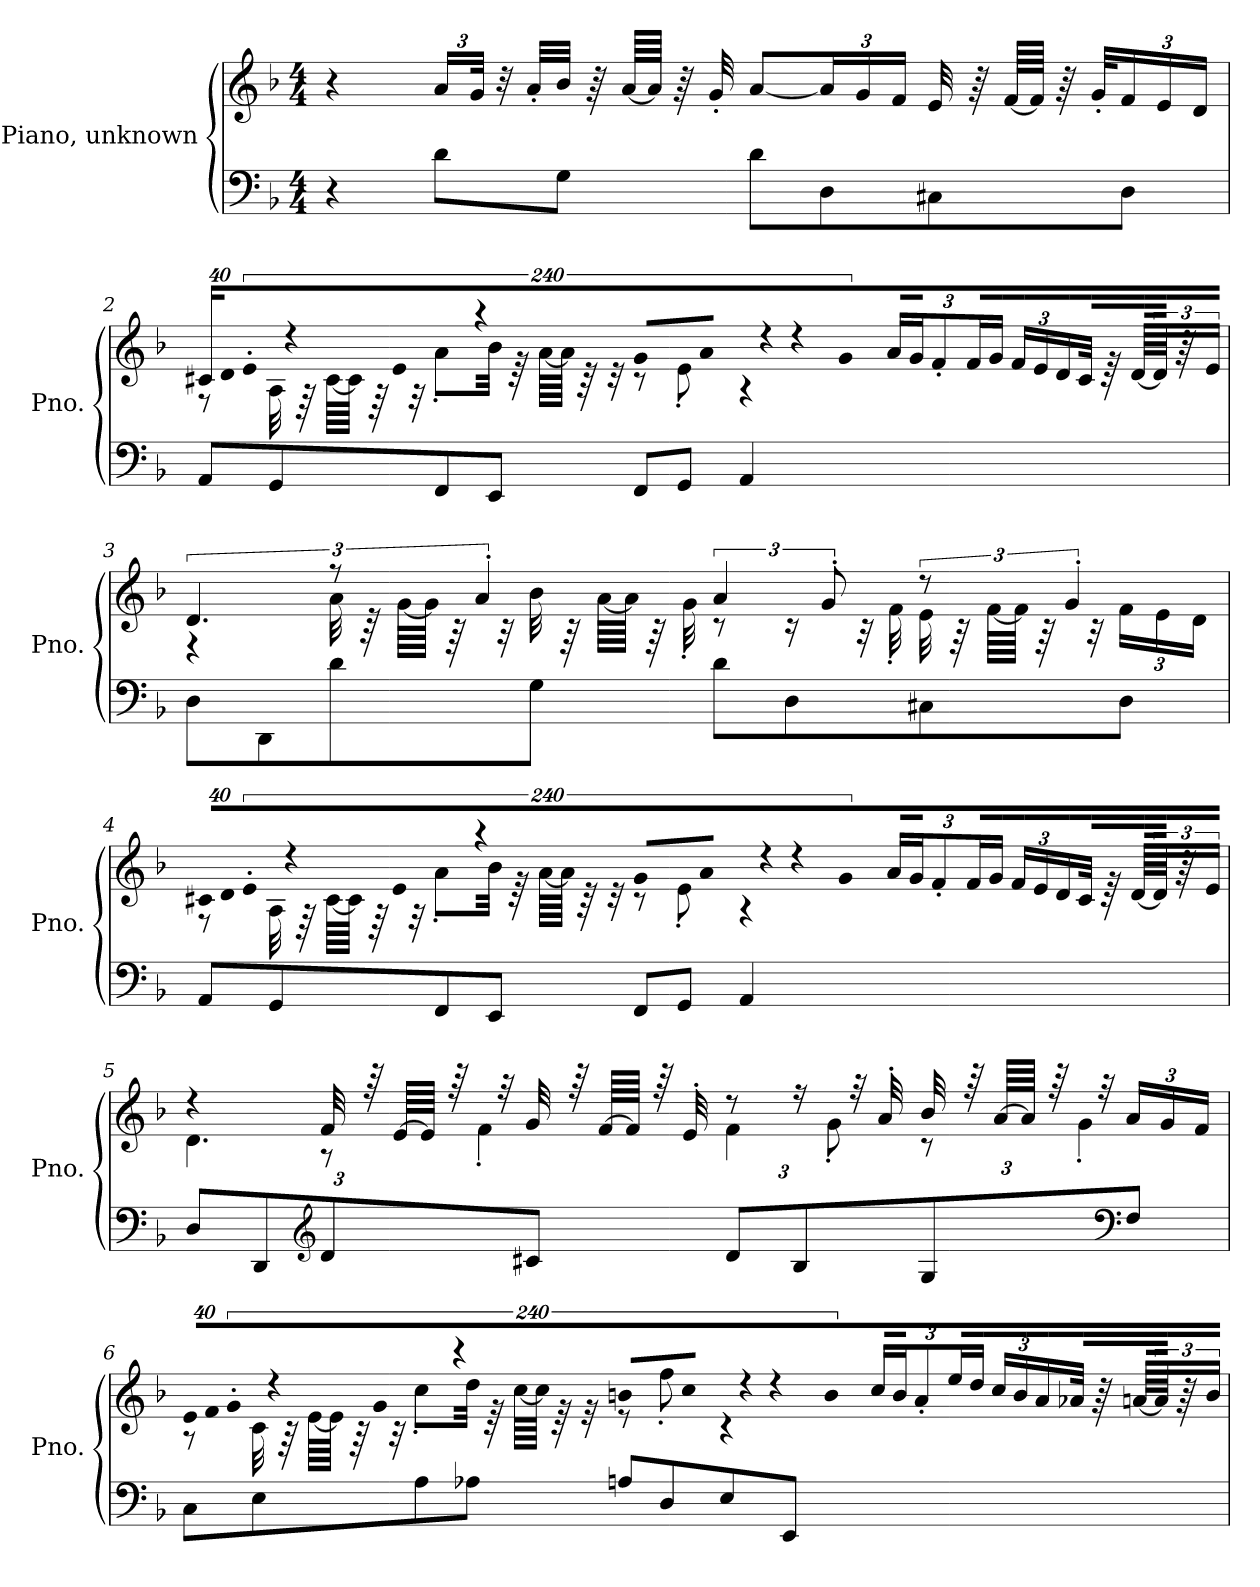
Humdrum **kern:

**kern	**kern
*part1	*part1
*staff2	*staff1
*I"Piano, unknown	*
*I'Pno.	*
*clefF4	*clefG2
*k[b-]	*k[b-]
*M4/4	*M4/4
*MM120	*MM120
=1	=1
4r	4r
*	*Xbrackettup
8d\L	24a/LL
.	48g/JJk
.	32r
.	32a'/LLL
8G\J	32b-/JJJ
.	64r
.	[64a/LLLL
.	64a/JJJJ]
.	64r
.	32g'/
8d\L	[8a/L
8D\	24a/L]
.	24g/
.	24f/JJ
8C#X\	32e/
.	64r
.	[64f/LLLL
.	64f/JJJJ]
.	64r
.	32g'/KLL
8D\J	24f/
.	24e/
.	24d/JJ
!!LO:LB:g=z
=2	=2
*	*brackettup
!	!LO:N:vis=32
*	*^
8AA/L	640%23c#X/LLL	8r
!	!LO:N:vis=32	!
.	640%23d/J	.
!	!LO:N:vis=16	!
.	1920%137e'/JJ	.
8GG/	.	32A\
!	!LO:N:vis=16	!
.	1920%137r	.
.	.	64r
.	.	[64c#\LLLL
.	.	64c#\JJJJ]
.	.	64r
!	!LO:N:vis=32	!
.	640%23e/	.
.	.	32r
8FF/	.	8a'\L
!	!LO:N:vis=32	!
.	640%23r	.
!	!LO:N:vis=32	!
.	640%23g/LLL	.
!	!LO:N:vis=32	!
.	640%23a/JJJ	.
!	!LO:N:vis=16	!
.	1920%137r	.
8EE/J	.	32b-\Jkk
.	.	64r
.	.	[64a\LLLL
!	!LO:N:vis=32	!
.	640%23r	.
.	.	64a\JJJJ]
.	.	64r
!	!LO:N:vis=32	!
.	640%23g/	.
.	.	32r
8FF/L	.	8r
*	*Xbrackettup	*
.	24a/LL	.
.	24g/J	.
.	12f'/	.
8GG/J	.	8e'\
.	24f/L	.
.	24g/JJ	.
4AA/	.	4r
.	24f/LL	.
.	24e/	.
.	24d/	.
.	32c#/JJk	.
.	64r	.
.	[64d/LLLL	.
*	*brackettup	*
.	96d/JJJJ]	.
.	96r	.
.	24e/	.
640ryy	.	640ryy
!!LO:LB:g=z	!!
=3	=3	=3
8D\L	6.d/	4r
8DD\	.	.
8d\	12r	32a\
.	.	64r
.	.	[64g\LLLL
.	.	64g\JJJJ]
.	.	64r
.	6a'/	.
.	.	32r
8G\J	.	32b-\
.	.	64r
.	.	[64a\LLLL
.	.	64a\JJJJ]
.	.	64r
.	.	32g'\
8d\L	6a/	8r
8D\	.	16r
.	12g'/	.
.	.	32r
.	.	32f'\
8C#X\	12r	32e\
.	.	64r
.	.	[64f\LLLL
.	.	64f\JJJJ]
.	.	64r
.	6g'/	.
.	.	32r
*	*	*Xbrackettup
8D\J	.	24f\LL
.	.	24e\
.	.	24d\JJ
!!LO:LB:g=z	!!
=4	=4	=4
*	*brackettup	*
!	!LO:N:vis=32	!
8AA/L	640%23c#X/LLL	8r
!	!LO:N:vis=32	!
.	640%23d/J	.
!	!LO:N:vis=16	!
.	1920%137e'/JJ	.
8GG/	.	32A\
!	!LO:N:vis=16	!
.	1920%137r	.
.	.	64r
.	.	[64c#\LLLL
.	.	64c#\JJJJ]
.	.	64r
!	!LO:N:vis=32	!
.	640%23e/	.
.	.	32r
8FF/	.	8a'\L
!	!LO:N:vis=32	!
.	640%23r	.
!	!LO:N:vis=32	!
.	640%23g/LLL	.
!	!LO:N:vis=32	!
.	640%23a/JJJ	.
!	!LO:N:vis=16	!
.	1920%137r	.
8EE/J	.	32b-\Jkk
.	.	64r
.	.	[64a\LLLL
!	!LO:N:vis=32	!
.	640%23r	.
.	.	64a\JJJJ]
.	.	64r
!	!LO:N:vis=32	!
.	640%23g/	.
.	.	32r
8FF/L	.	8r
*	*Xbrackettup	*
.	24a/LL	.
.	24g/J	.
.	12f'/	.
8GG/J	.	8e'\
.	24f/L	.
.	24g/JJ	.
4AA/	.	4r
.	24f/LL	.
.	24e/	.
.	24d/	.
.	32c#/JJk	.
.	64r	.
.	[64d/LLLL	.
*	*brackettup	*
.	96d/JJJJ]	.
.	96r	.
.	24e/	.
640ryy	.	640ryy
!!LO:LB:g=z	!!
=5	=5	=5
8D/L	4r	6.d\
8DD/	.	.
*clefG2	*	*
8d/	32f/	12r
.	64r	.
.	[64e/LLLL	.
.	64e/JJJJ]	.
.	64r	.
.	.	6f'\
.	32r	.
8c#X/J	32g/	.
.	64r	.
.	[64f/LLLL	.
.	64f/JJJJ]	.
.	64r	.
.	32e'/	.
8d/L	8r	6f\
8B-/	16r	.
.	.	12g'\
.	32r	.
.	32a'/	.
8G/	32b-/	12r
.	64r	.
.	[64a/LLLL	.
.	64a/JJJJ]	.
.	64r	.
.	.	6g'\
.	32r	.
*clefF4	*	*
*	*Xbrackettup	*
8F/J	24a/LL	.
.	24g/	.
.	24f/JJ	.
!!LO:LB:g=z	!!
=6	=6	=6
*	*brackettup	*
!	!LO:N:vis=32	!
8C\L	640%23e/LLL	8r
!	!LO:N:vis=32	!
.	640%23f/J	.
!	!LO:N:vis=16	!
.	1920%137g'/JJ	.
8E\	.	32c\
!	!LO:N:vis=16	!
.	1920%137r	.
.	.	64r
.	.	[64e\LLLL
.	.	64e\JJJJ]
.	.	64r
!	!LO:N:vis=32	!
.	640%23g/	.
.	.	32r
8A\	.	8cc'\L
!	!LO:N:vis=32	!
.	640%23r	.
!	!LO:N:vis=32	!
.	640%23bn/LLL	.
!	!LO:N:vis=32	!
.	640%23cc/JJJ	.
!	!LO:N:vis=16	!
.	1920%137r	.
8A-X\J	.	32dd\Jkk
.	.	64r
.	.	[64cc\LLLL
!	!LO:N:vis=32	!
.	640%23r	.
.	.	64cc\JJJJ]
.	.	64r
!	!LO:N:vis=32	!
.	640%23b/	.
.	.	32r
8An/L	.	8r
*	*Xbrackettup	*
.	24cc/LL	.
.	24b/J	.
.	12a'/	.
8D/	.	8ff'\
.	24ee/L	.
.	24dd/JJ	.
8E/	.	4r
.	24cc/LL	.
.	24b/	.
.	24a/	.
8EE/J	.	.
.	32a-X/JJk	.
.	64r	.
.	[64an/LLLL	.
*	*brackettup	*
.	96a/JJJJ]	.
.	96r	.
.	24b/	.
640ryy	.	640ryy
*	*v	*v
=	=
*-	*-
